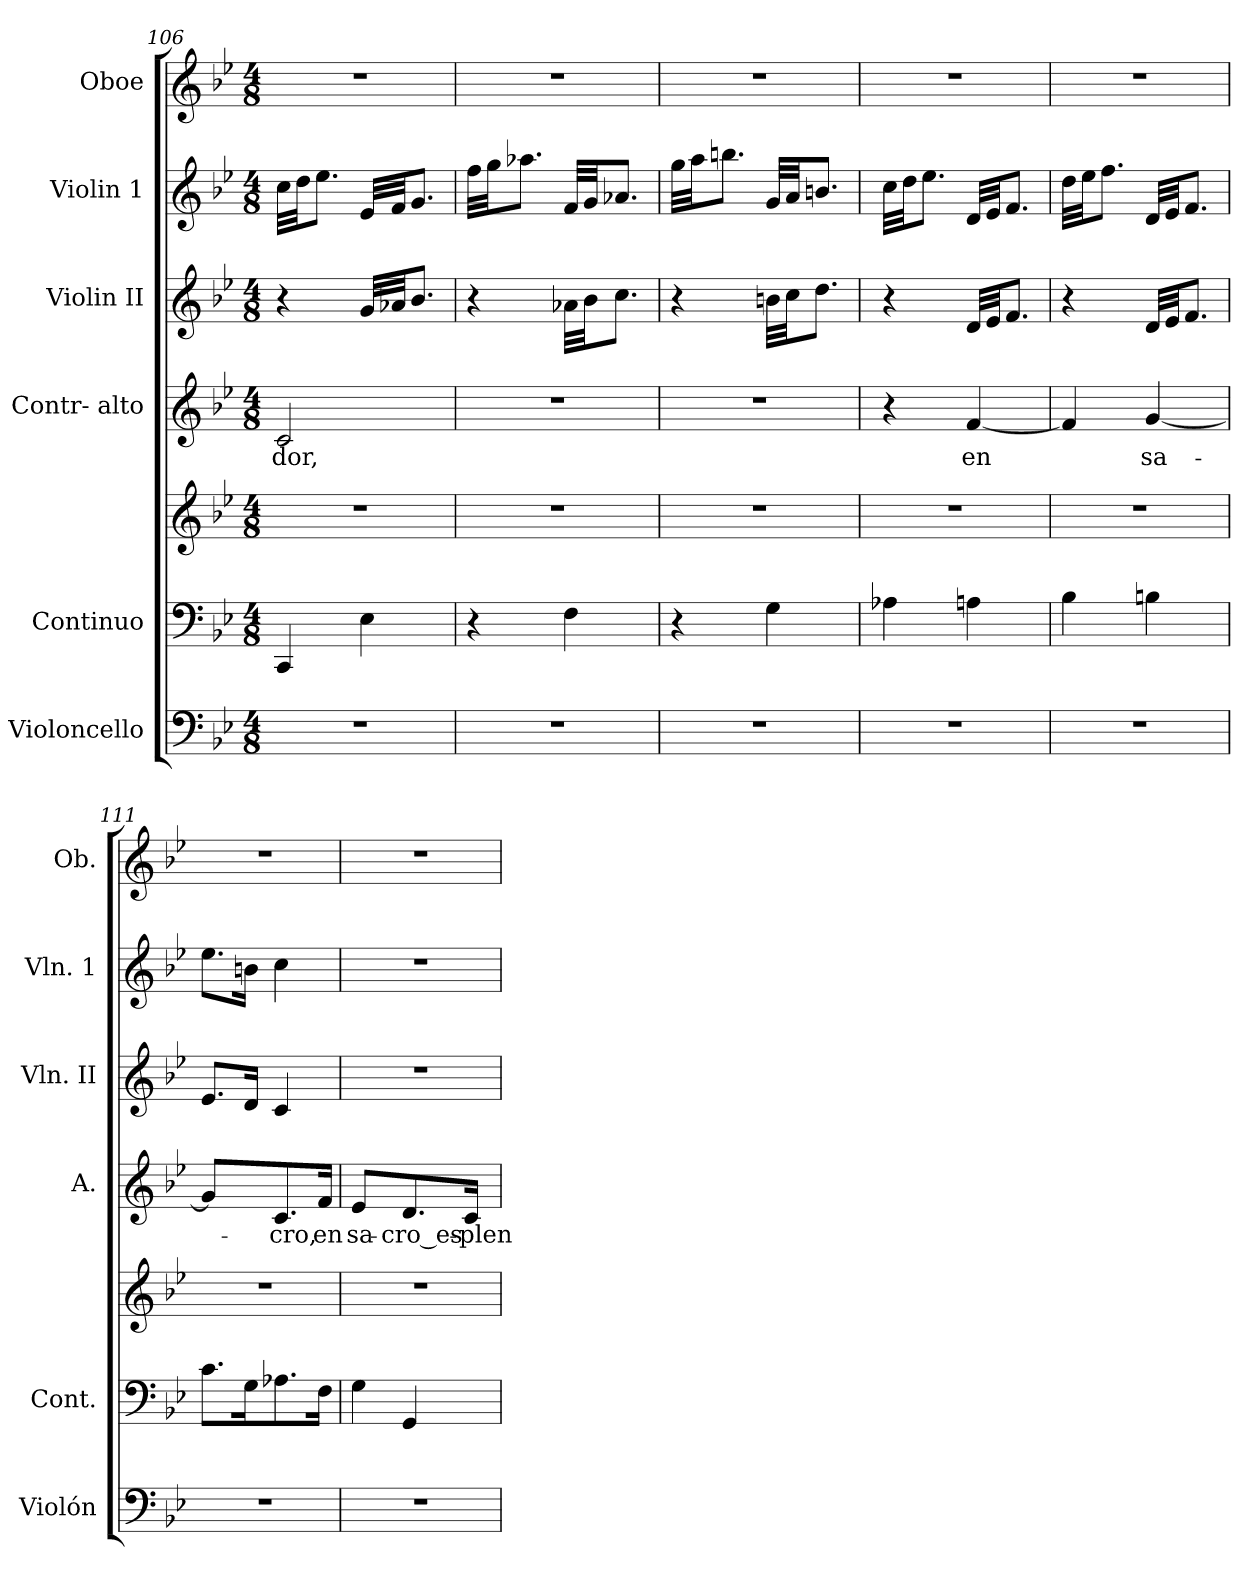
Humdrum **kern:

**kern	**kern	**kern	**kern	**text	**kern	**kern	**kern
*part6	*part5	*part5	*part4	*part4	*part3	*part2	*part1
*staff7	*staff6	*staff5	*staff4	*staff4	*staff3	*staff2	*staff1
*I"Violoncello	*I"Continuo	*	*I"Contr- alto	*	*I"Violin II	*I"Violin 1	*I"Oboe
*I'Violón	*I'Cont.	*	*I'A.	*	*I'Vln. II	*I'Vln. 1	*I'Ob.
*clefF4	*clefF4	*clefG2	*clefG2	*	*clefG2	*clefG2	*clefG2
*k[b-e-]	*k[b-e-]	*k[b-e-]	*k[b-e-]	*	*k[b-e-]	*k[b-e-]	*k[b-e-]
*B-:	*B-:	*B-:	*B-:	*	*B-:	*B-:	*B-:
*M4/8	*M4/8	*M4/8	*M4/8	*	*M4/8	*M4/8	*M4/8
=106	=106	=106	=106	=106	=106	=106	=106
!LO:N:vis=1	!	!LO:N:vis=1	!	!	!	!	!
!	!	!	!	!LO:LY:b:color=#000000	!	!	!LO:N:vis=1
2r	4CCi/	2r	2ci/	-dor,	4r	32cci\LLL	2r
.	.	.	.	.	.	32ddi\JJ	.
.	.	.	.	.	.	8.ee-i\J	.
.	4E-i\	.	.	.	32gi/LLL	32e-i/LLL	.
.	.	.	.	.	32a-Xi/JJ	32fi/JJ	.
.	.	.	.	.	8.b-i/J	8.gi/J	.
=107	=107	=107	=107	=107	=107	=107	=107
!LO:N:vis=1	!	!LO:N:vis=1	!LO:N:vis=1	!	!	!	!LO:N:vis=1
2r	4r	2r	2r	.	4r	32ffi\LLL	2r
.	.	.	.	.	.	32ggi\JJ	.
.	.	.	.	.	.	8.aa-Xi\J	.
.	4Fi\	.	.	.	32a-Xi\LLL	32fi/LLL	.
.	.	.	.	.	32b-i\JJ	32gi/JJ	.
.	.	.	.	.	8.cci\J	8.a-Xi/J	.
=108	=108	=108	=108	=108	=108	=108	=108
!LO:N:vis=1	!	!LO:N:vis=1	!LO:N:vis=1	!	!	!	!LO:N:vis=1
2r	4r	2r	2r	.	4r	32ggi\LLL	2r
.	.	.	.	.	.	32aai\JJ	.
.	.	.	.	.	.	8.bbni\J	.
.	4Gi\	.	.	.	32bni\LLL	32gi/LLL	.
.	.	.	.	.	32cci\JJ	32ai/JJ	.
.	.	.	.	.	8.ddi\J	8.bni/J	.
=109	=109	=109	=109	=109	=109	=109	=109
!LO:N:vis=1	!	!LO:N:vis=1	!	!	!	!	!LO:N:vis=1
2r	4A-Xi\	2r	4r	.	4r	32cci\LLL	2r
.	.	.	.	.	.	32ddi\JJ	.
.	.	.	.	.	.	8.ee-i\J	.
!	!	!	!	!LO:LY:b:color=#000000	!	!	!
.	4Ani\	.	[4fi/	en	32di/LLL	32di/LLL	.
.	.	.	.	.	32e-i/JJ	32e-i/JJ	.
.	.	.	.	.	8.fi/J	8.fi/J	.
=110	=110	=110	=110	=110	=110	=110	=110
!LO:N:vis=1	!	!LO:N:vis=1	!	!	!	!	!LO:N:vis=1
2r	4B-i\	2r	4fi/]	.	4r	32ddi\LLL	2r
.	.	.	.	.	.	32ee-i\JJ	.
.	.	.	.	.	.	8.ffi\J	.
!	!	!	!	!LO:LY:b:color=#000000	!	!	!
.	4Bni\	.	[4gi/	sa-	32di/LLL	32di/LLL	.
.	.	.	.	.	32e-i/JJ	32e-i/JJ	.
.	.	.	.	.	8.fi/J	8.fi/J	.
!!LO:LB:g=z
=111	=111	=111	=111	=111	=111	=111	=111
!LO:N:vis=1	!	!LO:N:vis=1	!	!	!	!	!LO:N:vis=1
2r	8.ci\L	2r	4gi/]	.	8.e-i/L	8.ee-i\L	2r
.	16Gi\k	.	.	.	16di/Jk	16bni\Jk	.
!	!	!	!	!LO:LY:b:color=#000000	!	!	!
.	8.A-Xi\	.	8.ci/	-cro,	4ci/	4cci\	.
!	!	!	!	!LO:LY:b:color=#000000	!	!	!
.	16Fi\Jk	.	16fi/Jk	en	.	.	.
=112	=112	=112	=112	=112	=112	=112	=112
!LO:N:vis=1	!	!LO:N:vis=1	!	!	!	!	!
!	!	!	!	!LO:LY:b:color=#000000	!LO:N:vis=1	!LO:N:vis=1	!LO:N:vis=1
2r	4Gi\	2r	4e-i/	sa-	2r	2r	2r
!	!	!	!	!LO:LY:b:color=#000000	!	!	!
.	4GGi/	.	8.di/	-cro_es-	.	.	.
!	!	!	!	!LO:LY:b:color=#000000	!	!	!
.	.	.	16ci/Jk	-plen-	.	.	.
=	=	=	=	=	=	=	=
*-	*-	*-	*-	*-	*-	*-	*-
